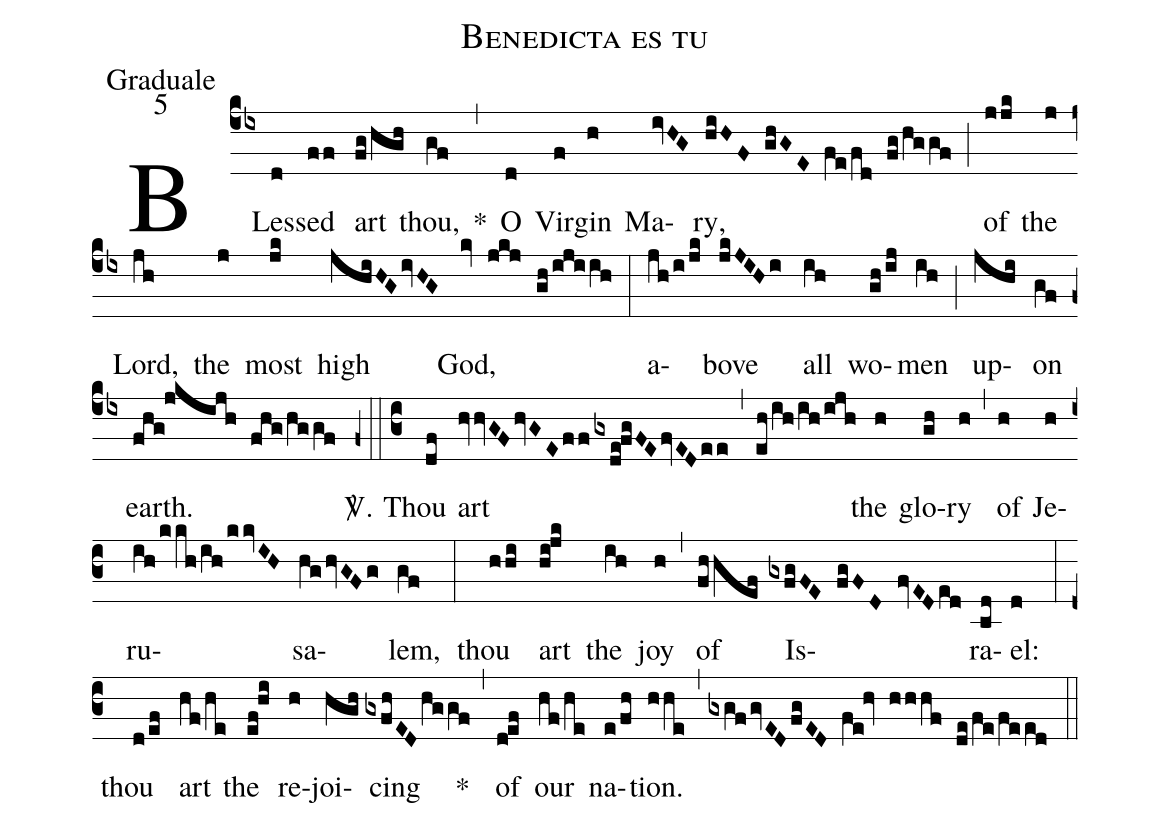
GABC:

name:Benedicta es tu;
office-part:Graduale;
mode:5;
%%
(cb4) BLes(d)sed(ff) art(fg/hgh) thou,(gf) *(,) O(d) Vir(f)gin(h) Ma(ivHG)ry,(hiHF ghGE fe/fd fg/hggf) (;) of(jjk) the(j) Lord,(jh) the(j) most(jk) high(jhiHG/ivHG) God,(kv jkj gh/ijiih) (:) a(jh/i/jk)bove(jkJIHi) all(ih) wo(gh/ij)men(ih) (;) up(jhi)on(gf) earth.(fhg!jkijh fhg/hggf) <sp>V/</sp>.(z0::c3) Thou(df) art(hvvGF/hvGEff/gxde!fgFE/fvEDee) (,) (eh/ih/ih/ijh) the(h) glo(gh)ry(h) (,) of(h) Je(h)ru(ih/kkh/ih/kkvIH)sa(hg/hvGFg)lem,(gf) (:) thou(hhi) art(hi!jk) the(ih) joy(h) (,) of(fhhef) Is(gxfgFE fgFD fvEDed)ra(bd)el:(d) (:) thou(d/ef) art(hf/he) the(ef!hi) re(h)joi(hgh)cing(gxfhED/hggf) *(,) of(d!ef) our(hf/he) na(e/fh)tion.(hhe) (,) (gxgf/gvED/fgED fe!hv hhhf de/fe/feed) (::)
